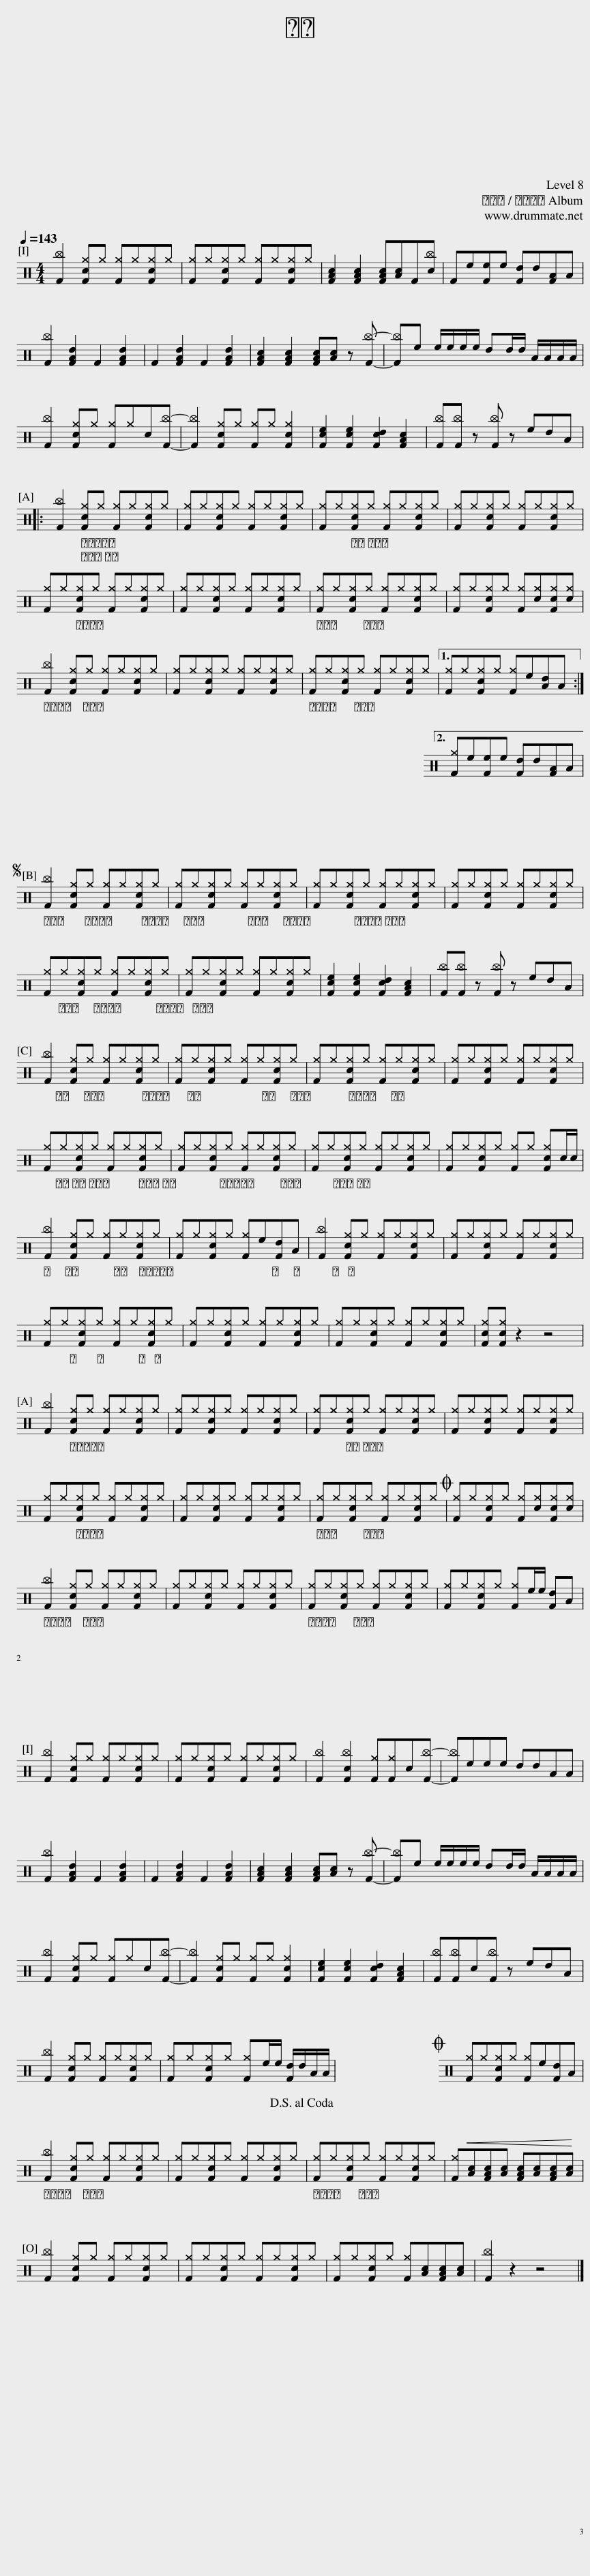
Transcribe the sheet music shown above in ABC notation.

X:1
L:1/8
Q:1/4=143
M:4/4
I:linebreak $
K:C
V:1 perc
K:none
V:1
 [F_b]2 [Fc^g]^g [F^g]^g[Fc^g]^g | [F^g]^g[Fc^g]^g [F^g]^g[Fc^g]^g | [FAc]2 [FAc]2 [FAc][Ac]F[c_b] | Fe[Fe]e [Fd]d[FA]A |$ [F_b]2 [FAd]2 F2 [FAd]2 | %5
 F2 [FAd]2 F2 [FAd]2 | [FAc]2 [FAc]2 [FAc][Ac] z [F_b]- | [F_b]e e/e/e/e/ dd/d/ A/A/A/A/ |$ [F_b]2 [Fc^g]^g [F^g]^gc[F_b]- | [F_b]2 [Fc^g]^g [F^g]^g [Fc^g]2 | %10
 [Fce]2 [Fce]2 [Fcd]2 [FAc]2 | [F_b][F_b] z [F_b] z edA |:$ [F_b]2 [Fc^g]^g [F^g]^g[Fc^g]^g | [F^g]^g[Fc^g]^g [F^g]^g[Fc^g]^g | [F^g]^g[Fc^g]^g [F^g]^g[Fc^g]^g | %15
 [F^g]^g[Fc^g]^g [F^g]^g[Fc^g]^g |$ [F^g]^g[Fc^g]^g [F^g]^g[Fc^g]^g | [F^g]^g[Fc^g]^g [F^g]^g[Fc^g]^g | [F^g]^g[Fc^g]^g [F^g]^g[Fc^g]^g | [F^g]^g[Fc^g]^g [F^g][c^g][Fc^g][c^g] |$ %20
 [F_b]2 [Fc^g]^g [F^g]^g[Fc^g]^g | [F^g]^g[Fc^g]^g [F^g]^g[Fc^g]^g | [F^g]^g[Fc^g]^g [F^g]^g[Fc^g]^g |1 [F^g]^g[Fc^g]^g [F^g]e[Ad]A :|2$ [F^g]e[Fe]e [Fd]d[FA]A ||$ %25
S [F_b]2 [Fc^g]^g [F^g]^g[Fc^g]^g | [F^g]^g[Fc^g]^g [F^g]^g[Fc^g]^g | [F^g]^g[Fc^g]^g [F^g]^g[Fc^g]^g | [F^g]^g[Fc^g]^g [F^g]^g[Fc^g]^g |$ [F^g]^g[Fc^g]^g [F^g]^g[Fc^g]^g | %30
 [F^g]^g[Fc^g]^g [F^g]^g[Fc^g]^g | [Fce]2 [Fce]2 [Fcd]2 [FAc]2 | [F_b][F_b] z [F_b] z edA |$ [F_b]2 [Fc^g]^g [F^g]^g[Fc^g]^g | [F^g]^g[Fc^g]^g [F^g]^g[Fc^g]^g | %35
 [F^g]^g[Fc^g]^g [F^g]^g[Fc^g]^g | [F^g]^g[Fc^g]^g [F^g]^g[Fc^g]^g |$ [F^g]^g[Fc^g]^g [F^g]^g[Fc^g]^g | [F^g]^g[Fc^g]^g [F^g]^g[Fc^g]^g | [F^g]^g[Fc^g]^g [F^g]^g[Fc^g]^g | %40
 [F^g]^g[Fc^g]^g [F^g]^g [Fc^g]c/c/ |$ [F_b]2 [Fc^g]^g [F^g]^g[Fc^g]^g | [F^g]^g[Fc^g]^g [F^g]e[Fd]A | [F_b]2 [Fc^g]^g [F^g]^g[Fc^g]^g | [F^g]^g[Fc^g]^g [F^g]^g[Fc^g]^g |$ %45
 [F^g]^g[Fc^g]^g [F^g]^g[Fc^g]^g | [F^g]^g[Fc^g]^g [F^g]^g[Fc^g]^g | [F^g]^g[Fc^g]^g [F^g]^g[Fc^g]^g | [Fc^g][Fc^g] z2 z4 |$ [F_b]2 [Fc^g]^g [F^g]^g[Fc^g]^g | %50
 [F^g]^g[Fc^g]^g [F^g]^g[Fc^g]^g | [F^g]^g[Fc^g]^g [F^g]^g[Fc^g]^g | [F^g]^g[Fc^g]^g [F^g]^g[Fc^g]^g |$ [F^g]^g[Fc^g]^g [F^g]^g[Fc^g]^g | [F^g]^g[Fc^g]^g [F^g]^g[Fc^g]^g | %55
 [F^g]^g[Fc^g]^g [F^g]^g[Fc^g]^g |O [F^g]^g[Fc^g]^g [F^g][c^g][Fc^g][c^g] |$ [F_b]2 [Fc^g]^g [F^g]^g[Fc^g]^g | [F^g]^g[Fc^g]^g [F^g]^g[Fc^g]^g | [F^g]^g[Fc^g]^g [F^g]^g[Fc^g]^g | %60
 [F^g]^g[Fc^g]^g [F^g]e/e/ [Fd]A |$ [F_b]2 [Fc^g]^g [F^g]^g[Fc^g]^g | [F^g]^g[Fc^g]^g [F^g]^g[Fc^g]^g | [F_b]2 [Fc_b]2 [F^g][F^g]c[F_b]- | [F_b]eee ddAA |$ %65
 [F_b]2 [FAd]2 F2 [FAd]2 | F2 [FAd]2 F2 [FAd]2 | [FAc]2 [FAc]2 [FAc][Ac] z [F_b]- | [F_b]e e/e/e/e/ dd/d/ A/A/A/A/ |$ [F_b]2 [Fc^g]^g [F^g]^gc[F_b]- | %70
 [F_b]2 [Fc^g]^g [F^g]^g [Fc^g]2 | [Fce]2 [Fce]2 [Fcd]2 [FAc]2 | [F_b][F_b]c[F_b] z edA |$ [F_b]2 [Fc^g]^g [F^g]^g[Fc^g]^g | [F^g]^g[Fc^g]^g [F^g]e/e/ [Fd]/d/A/A/!D.S.! | %75
O [F^g]^g[Fc^g]^g [F^g]e[Fd]A |$ [F_b]2 [Fc^g]^g [F^g]^g[Fc^g]^g | [F^g]^g[Fc^g]^g [F^g]^g[Fc^g]^g | [F^g]^g[Fc^g]^g [F^g]^g[Fc^g]^g |!<(! [F^g][Ac][FAc][Ac] [FAc][Ac][FAc][Ac]!<)! |$ %80
 [F_b]2 [Fc^g]^g [F^g]^g[Fc^g]^g | [F^g]^g[Fc^g]^g [F^g]^g[Fc^g]^g | [F^g]^g[Fc^g]^g [F^g][Ac][FAc][Ac] | [F_b]2 z2 z4 |] %84
